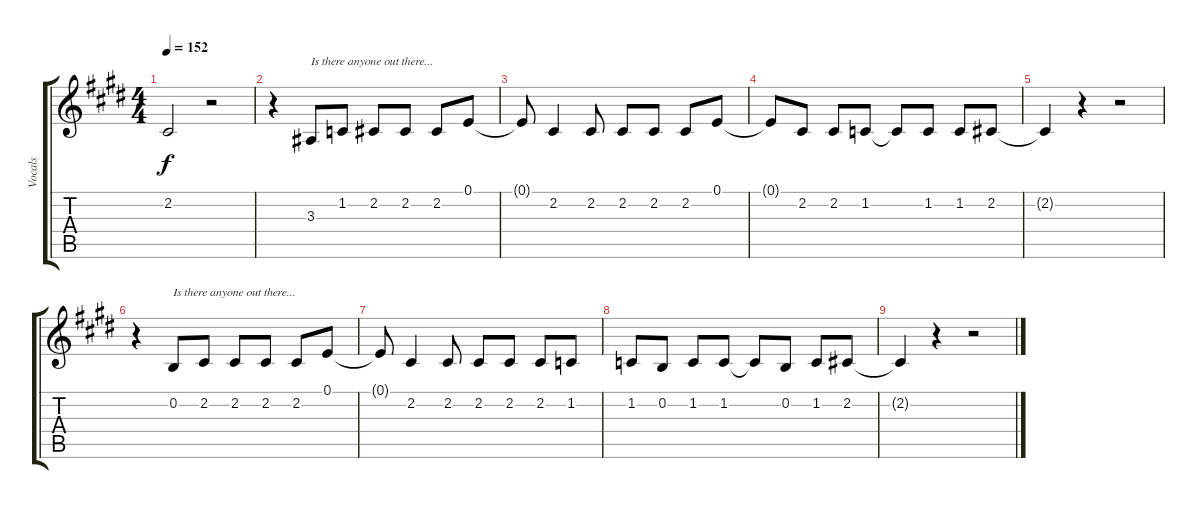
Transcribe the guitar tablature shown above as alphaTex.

\track ("Vocals" "Vocals") {instrument lead6voice}
\staff {score tabs}
\tuning (E4 B3 G3 D3 A2 E2) {hide}
\ts (4 4)
\tempo 152
\clef g2
\ks c#minor
2.2{t}.2{dy f} r.2 |
r.4 3.3.8{txt "Is there anyone out there..."} 1.2.8 2.2.8 2.2.8 2.2.8 0.1.8 |
0.1{t}.8 2.2.4 2.2.8 2.2.8 2.2.8 2.2.8 0.1.8 |
0.1{t}.8 2.2.8 2.2.8 1.2.8 1.2{t}.8 1.2.8 1.2.8 2.2.8 |
2.2{t}.4 r.4 r.2 |
r.4 0.2.8{txt "Is there anyone out there..."} 2.2.8 2.2.8 2.2.8 2.2.8 0.1.8 |
0.1{t}.8 2.2.4 2.2.8 2.2.8 2.2.8 2.2.8 1.2.8 |
1.2.8 0.2.8 1.2.8 1.2.8 1.2{t}.8 0.2.8 1.2.8 2.2.8 |
2.2{t}.4 r.4 r.2
